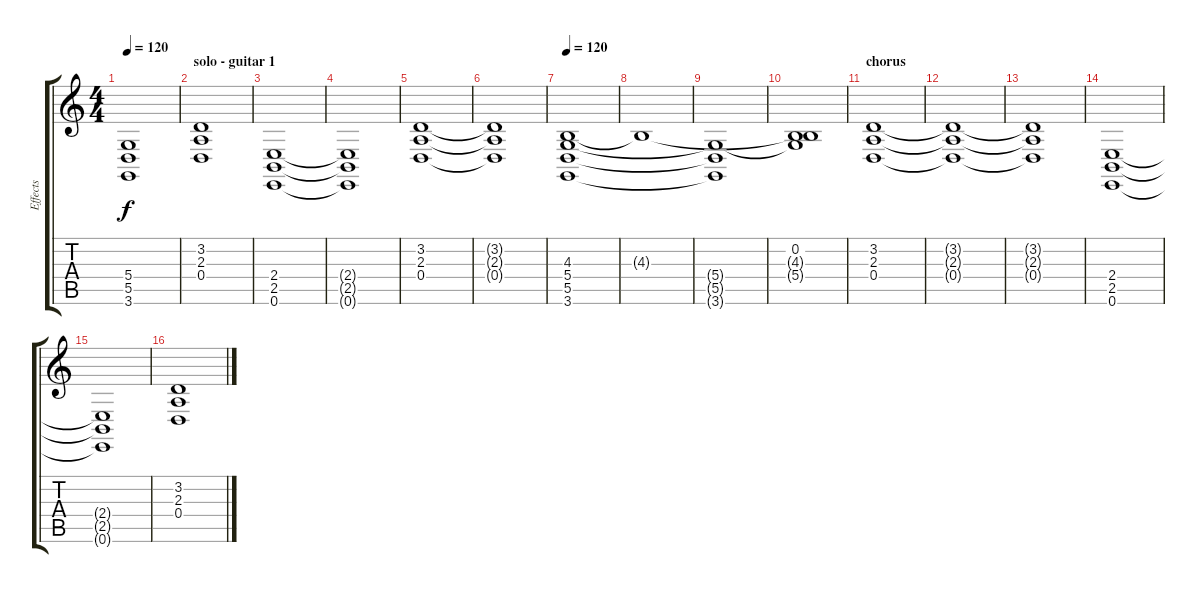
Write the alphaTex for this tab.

\track ("Effects" "Effects") {instrument seashore}
\staff {score tabs}
\tuning (E4 B3 G3 D3 A2 E2) {hide}
\ts (4 4)
\tempo 120
\clef g2
\ks c
(5.4{t} 5.5{t} 3.6{t}).1{dy f} |
\section ("" "solo - guitar 1")
(3.2 2.3 0.4).1 |
(2.4 2.5 0.6).1 |
(2.4{t} 2.5{t} 0.6{t}).1 |
(3.2 2.3 0.4).1 |
(3.2{t} 2.3{t} 0.4{t}).1 |
\tempo 120
(4.3 5.4 5.5 3.6).1 |
4.3{t}.1 |
(5.4{t} 5.5{t} 3.6{t}).1 |
(0.2 4.3{t} 5.4{t}).1 |
\section ("" "chorus")
(3.2 2.3 0.4).1 |
(3.2{t} 2.3{t} 0.4{t}).1 |
(3.2{t} 2.3{t} 0.4{t}).1 |
(2.4 2.5 0.6).1 |
(2.4{t} 2.5{t} 0.6{t}).1 |
(3.2 2.3 0.4).1
